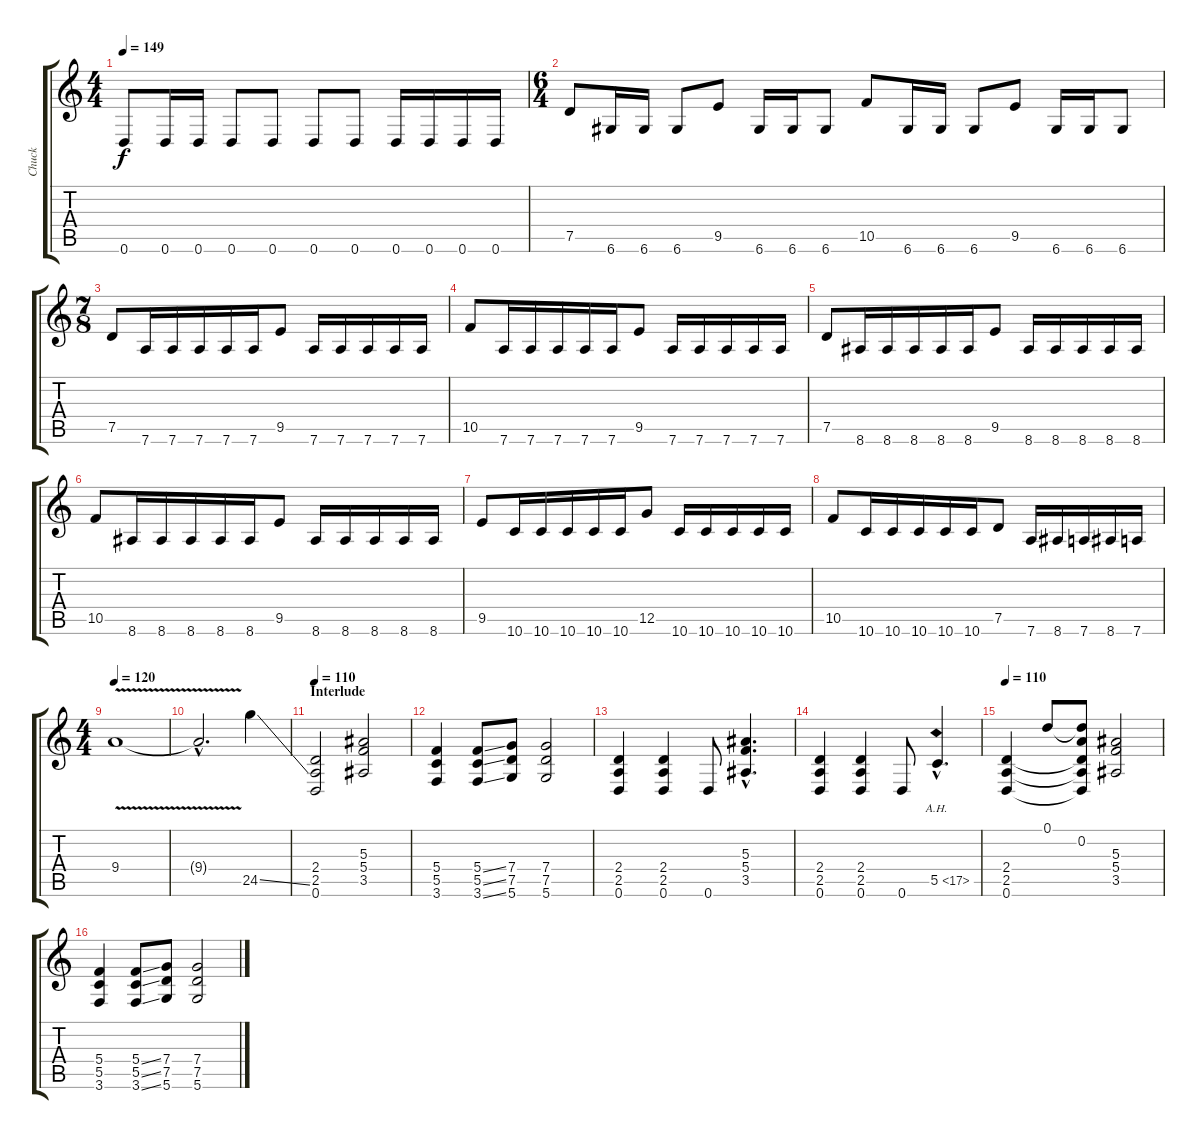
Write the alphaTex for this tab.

\track ("Chuck" "Chuck") {instrument distortionguitar}
\staff {score tabs}
\tuning (D4 A3 F3 C3 G2 D2) {hide}
\ts (4 4)
\tempo 149
\clef g2
\ks c
0.6.8{dy f} 0.6.16 0.6.16 0.6.8 0.6.8 0.6.8 0.6.8 0.6.16 0.6.16 0.6.16 0.6.16 |
\ts (6 4)
7.5.8 6.6.16 6.6.16 6.6.8 9.5.8 6.6.16 6.6.16 6.6.8 10.5.8 6.6.16 6.6.16 6.6.8 9.5.8 6.6.16 6.6.16 6.6.8 |
\ts (7 8)
7.5.8 7.6.16 7.6.16 7.6.16 7.6.16 7.6.16 9.5.8 7.6.16 7.6.16 7.6.16 7.6.16 7.6.16 |
10.5.8 7.6.16 7.6.16 7.6.16 7.6.16 7.6.16 9.5.8 7.6.16 7.6.16 7.6.16 7.6.16 7.6.16 |
7.5.8 8.6.16 8.6.16 8.6.16 8.6.16 8.6.16 9.5.8 8.6.16 8.6.16 8.6.16 8.6.16 8.6.16 |
10.5.8 8.6.16 8.6.16 8.6.16 8.6.16 8.6.16 9.5.8 8.6.16 8.6.16 8.6.16 8.6.16 8.6.16 |
9.5.8 10.6.16 10.6.16 10.6.16 10.6.16 10.6.16 12.5.8 10.6.16 10.6.16 10.6.16 10.6.16 10.6.16 |
10.5.8 10.6.16 10.6.16 10.6.16 10.6.16 10.6.16 7.5.8 7.6.16 8.6.16 7.6.16 8.6.16 7.6.16 |
\ts (4 4)
\tempo 120
9.4{v}.1 |
9.4{hac t}.2{d} 24.5{ss}.4 |
\section ("" "Interlude")
\tempo 110
(2.4 2.5 0.6).2 (5.3 5.4 3.5).2 |
(5.4 5.5 3.6).4 (5.4{ss} 5.5{ss} 3.6{ss}).8 (7.4 7.5 5.6).8 (7.4 7.5 5.6).2 |
(2.4 2.5 0.6).4 (2.4 2.5 0.6).4 0.6.8 (5.3{hac} 5.4{hac} 3.5{hac}).4{d} |
(2.4 2.5 0.6).4 (2.4 2.5 0.6).4 0.6.8 5.5{ah 12 hac}.4{d} |
\tempo 110
(2.4 2.5 0.6).4 0.1.8 (0.1{t} 0.2 2.4{t} 2.5{t} 0.6{t}).8 (5.3 5.4 3.5).2 |
(5.4 5.5 3.6).4 (5.4{ss} 5.5{ss} 3.6{ss}).8 (7.4 7.5 5.6).8 (7.4 7.5 5.6).2
